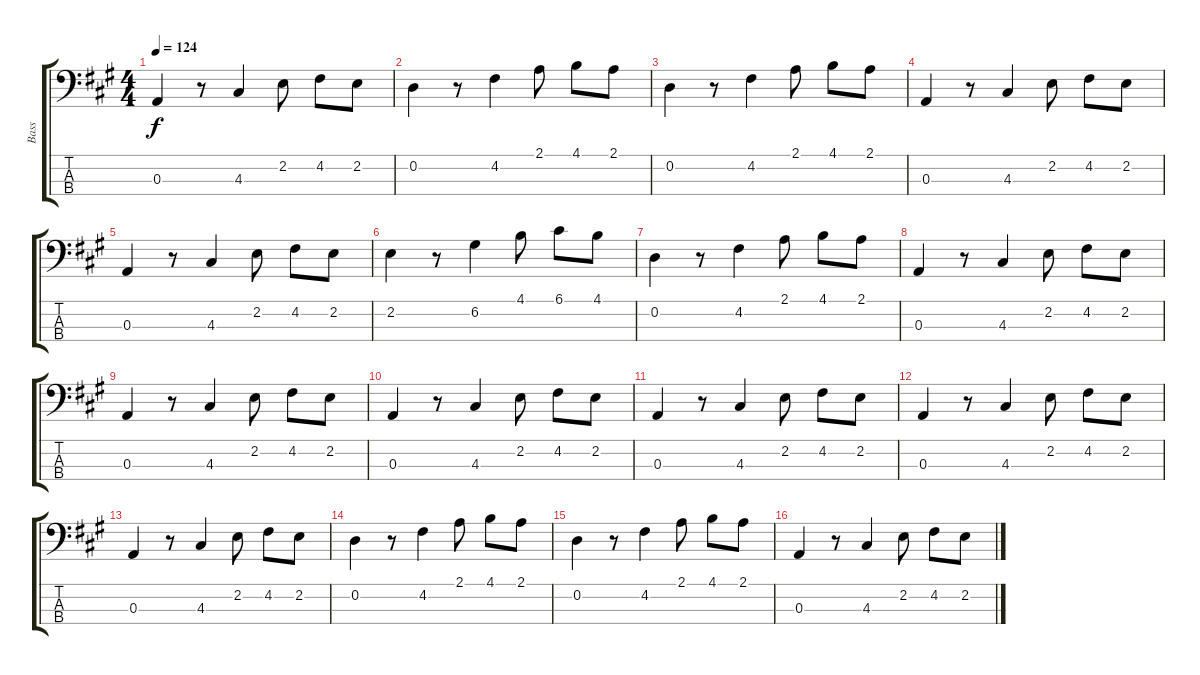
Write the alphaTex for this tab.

\track ("Bass" "Bass") {instrument electricbasspick}
\staff {score tabs}
\tuning (G2 D2 A1 E1) {hide}
\ts (4 4)
\tempo 124
\clef f4
\ks a
0.3.4{dy f} r.8 4.3.4 2.2.8 4.2.8 2.2.8 |
0.2.4 r.8 4.2.4 2.1.8 4.1.8 2.1.8 |
0.2.4 r.8 4.2.4 2.1.8 4.1.8 2.1.8 |
0.3.4 r.8 4.3.4 2.2.8 4.2.8 2.2.8 |
0.3.4 r.8 4.3.4 2.2.8 4.2.8 2.2.8 |
2.2.4 r.8 6.2.4 4.1.8 6.1.8 4.1.8 |
0.2.4 r.8 4.2.4 2.1.8 4.1.8 2.1.8 |
0.3.4 r.8 4.3.4 2.2.8 4.2.8 2.2.8 |
0.3.4 r.8 4.3.4 2.2.8 4.2.8 2.2.8 |
0.3.4 r.8 4.3.4 2.2.8 4.2.8 2.2.8 |
0.3.4 r.8 4.3.4 2.2.8 4.2.8 2.2.8 |
0.3.4 r.8 4.3.4 2.2.8 4.2.8 2.2.8 |
0.3.4 r.8 4.3.4 2.2.8 4.2.8 2.2.8 |
0.2.4 r.8 4.2.4 2.1.8 4.1.8 2.1.8 |
0.2.4 r.8 4.2.4 2.1.8 4.1.8 2.1.8 |
0.3.4 r.8 4.3.4 2.2.8 4.2.8 2.2.8
